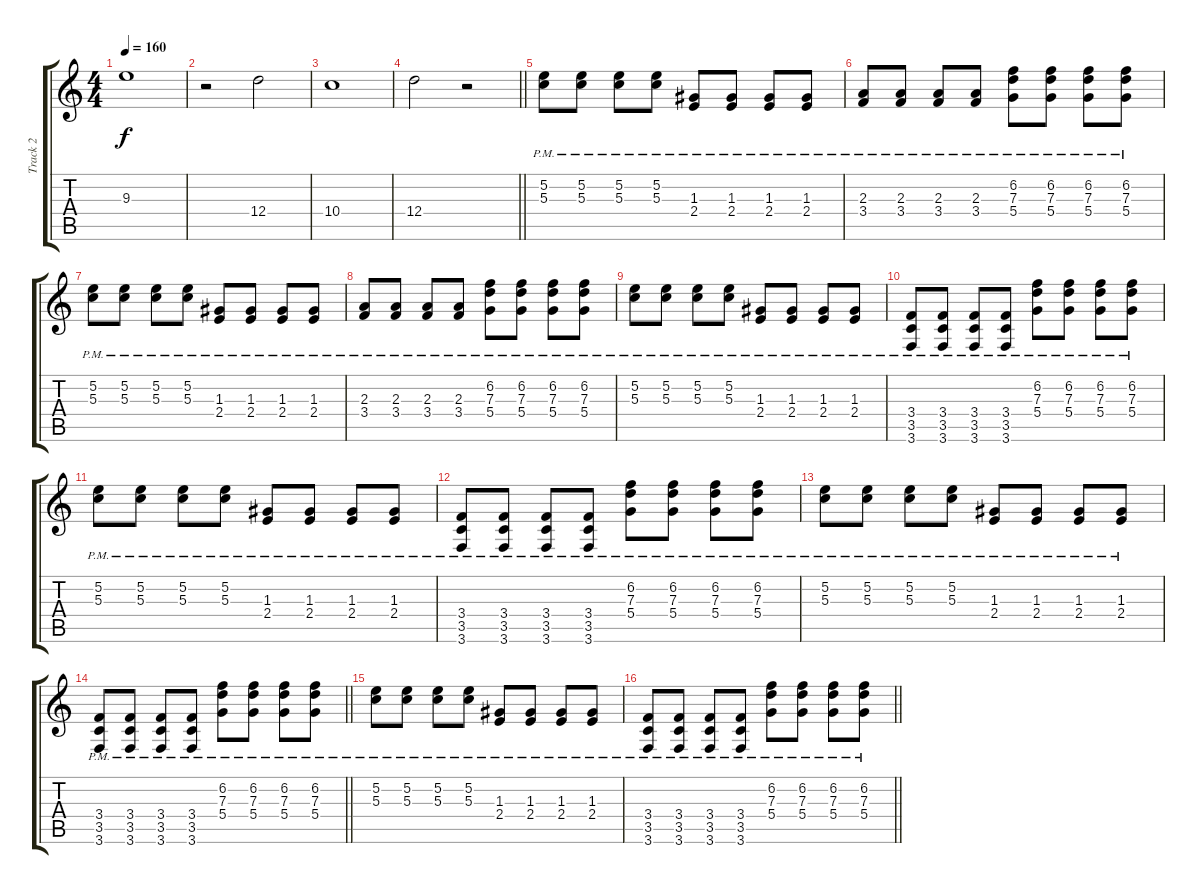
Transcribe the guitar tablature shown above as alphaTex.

\track ("Track 2" "Track 2") {instrument distortionguitar}
\staff {score tabs}
\tuning (E4 B3 G3 D3 A2 D2) {hide}
\ts (4 4)
\tempo 160
\clef g2
\ks c
9.3.1{dy f} |
r.2 12.4.2 |
10.4.1 |
\barLineRight lightlight
12.4.2 r.2 |
(5.2{pm} 5.3{pm}).8 (5.2{pm} 5.3{pm}).8 (5.2{pm} 5.3{pm}).8 (5.2{pm} 5.3{pm}).8 (1.3{pm} 2.4{pm}).8 (1.3{pm} 2.4{pm}).8 (1.3{pm} 2.4{pm}).8 (1.3{pm} 2.4{pm}).8 |
(2.3{pm} 3.4{pm}).8 (2.3{pm} 3.4{pm}).8 (2.3{pm} 3.4{pm}).8 (2.3{pm} 3.4{pm}).8 (6.2{pm} 7.3{pm} 5.4{pm}).8 (6.2{pm} 7.3{pm} 5.4{pm}).8 (6.2{pm} 7.3{pm} 5.4{pm}).8 (6.2{pm} 7.3{pm} 5.4{pm}).8 |
(5.2{pm} 5.3{pm}).8 (5.2{pm} 5.3{pm}).8 (5.2{pm} 5.3{pm}).8 (5.2{pm} 5.3{pm}).8 (1.3{pm} 2.4{pm}).8 (1.3{pm} 2.4{pm}).8 (1.3{pm} 2.4{pm}).8 (1.3{pm} 2.4{pm}).8 |
(2.3{pm} 3.4{pm}).8 (2.3{pm} 3.4{pm}).8 (2.3{pm} 3.4{pm}).8 (2.3{pm} 3.4{pm}).8 (6.2{pm} 7.3{pm} 5.4{pm}).8 (6.2{pm} 7.3{pm} 5.4{pm}).8 (6.2{pm} 7.3{pm} 5.4{pm}).8 (6.2{pm} 7.3{pm} 5.4{pm}).8 |
(5.2{pm} 5.3{pm}).8 (5.2{pm} 5.3{pm}).8 (5.2{pm} 5.3{pm}).8 (5.2{pm} 5.3{pm}).8 (1.3{pm} 2.4{pm}).8 (1.3{pm} 2.4{pm}).8 (1.3{pm} 2.4{pm}).8 (1.3{pm} 2.4{pm}).8 |
(3.4{pm} 3.5{pm} 3.6{pm}).8 (3.4{pm} 3.5{pm} 3.6{pm}).8 (3.4{pm} 3.5{pm} 3.6{pm}).8 (3.4{pm} 3.5{pm} 3.6{pm}).8 (6.2{pm} 7.3{pm} 5.4{pm}).8 (6.2{pm} 7.3{pm} 5.4{pm}).8 (6.2{pm} 7.3{pm} 5.4{pm}).8 (6.2{pm} 7.3{pm} 5.4{pm}).8 |
(5.2{pm} 5.3{pm}).8 (5.2{pm} 5.3{pm}).8 (5.2{pm} 5.3{pm}).8 (5.2{pm} 5.3{pm}).8 (1.3{pm} 2.4{pm}).8 (1.3{pm} 2.4{pm}).8 (1.3{pm} 2.4{pm}).8 (1.3{pm} 2.4{pm}).8 |
(3.4{pm} 3.5{pm} 3.6{pm}).8 (3.4{pm} 3.5{pm} 3.6{pm}).8 (3.4{pm} 3.5{pm} 3.6{pm}).8 (3.4{pm} 3.5{pm} 3.6{pm}).8 (6.2{pm} 7.3{pm} 5.4{pm}).8 (6.2{pm} 7.3{pm} 5.4{pm}).8 (6.2{pm} 7.3{pm} 5.4{pm}).8 (6.2{pm} 7.3{pm} 5.4{pm}).8 |
(5.2{pm} 5.3{pm}).8 (5.2{pm} 5.3{pm}).8 (5.2{pm} 5.3{pm}).8 (5.2{pm} 5.3{pm}).8 (1.3{pm} 2.4{pm}).8 (1.3{pm} 2.4{pm}).8 (1.3{pm} 2.4{pm}).8 (1.3{pm} 2.4{pm}).8 |
\barLineRight lightlight
(3.4{pm} 3.5{pm} 3.6{pm}).8 (3.4{pm} 3.5{pm} 3.6{pm}).8 (3.4{pm} 3.5{pm} 3.6{pm}).8 (3.4{pm} 3.5{pm} 3.6{pm}).8 (6.2{pm} 7.3{pm} 5.4{pm}).8 (6.2{pm} 7.3{pm} 5.4{pm}).8 (6.2{pm} 7.3{pm} 5.4{pm}).8 (6.2{pm} 7.3{pm} 5.4{pm}).8 |
(5.2{pm} 5.3{pm}).8 (5.2{pm} 5.3{pm}).8 (5.2{pm} 5.3{pm}).8 (5.2{pm} 5.3{pm}).8 (1.3{pm} 2.4{pm}).8 (1.3{pm} 2.4{pm}).8 (1.3{pm} 2.4{pm}).8 (1.3{pm} 2.4{pm}).8 |
\barLineRight lightlight
(3.4{pm} 3.5{pm} 3.6{pm}).8 (3.4{pm} 3.5{pm} 3.6{pm}).8 (3.4{pm} 3.5{pm} 3.6{pm}).8 (3.4{pm} 3.5{pm} 3.6{pm}).8 (6.2{pm} 7.3{pm} 5.4{pm}).8 (6.2{pm} 7.3{pm} 5.4{pm}).8 (6.2{pm} 7.3{pm} 5.4{pm}).8 (6.2{pm} 7.3{pm} 5.4{pm}).8
